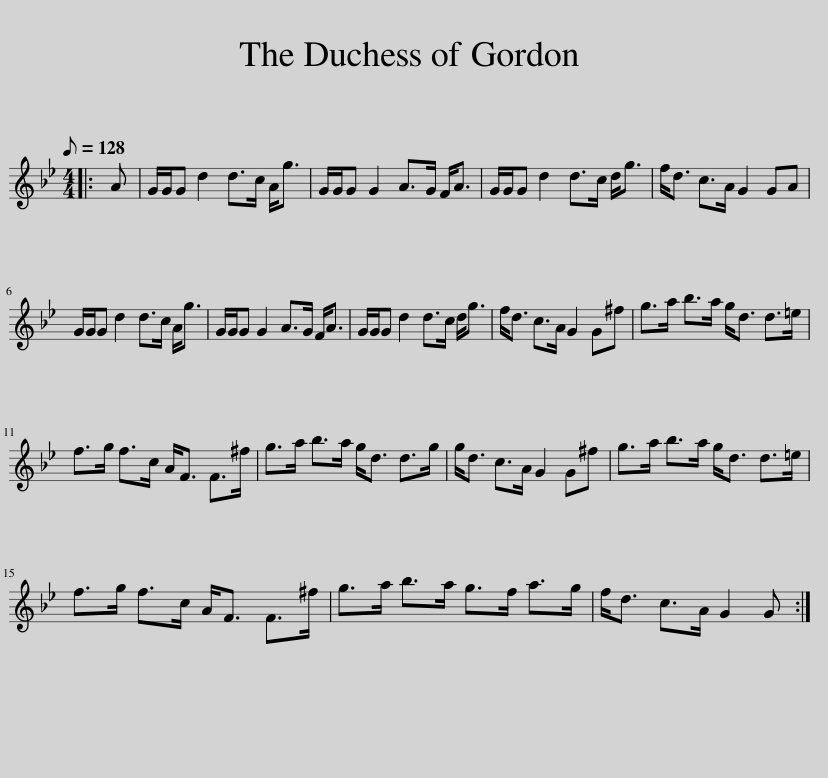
X:1
L:1/8
Q:1/8=128
M:4/4
I:linebreak $
K:Gmin
V:1 treble
V:1
|: A | G/G/G d2 d>c A<g | G/G/G G2 A>G F<A | G/G/G d2 d>c d<g | f<d c>A G2 GA |$ %5
 G/G/G d2 d>c A<g | G/G/G G2 A>G F<A | G/G/G d2 d>c d<g | f<d c>A G2 G^f | g>a b>a g<d d>=e |$ %10
 f>g f>c A<F F>^f | g>a b>a g<d d>g | g<d c>A G2 G^f | g>a b>a g<d d>=e |$ f>g f>c A<F F>^f | %15
 g>a b>a g>f a>g | f<d c>A G2 G :| %17
